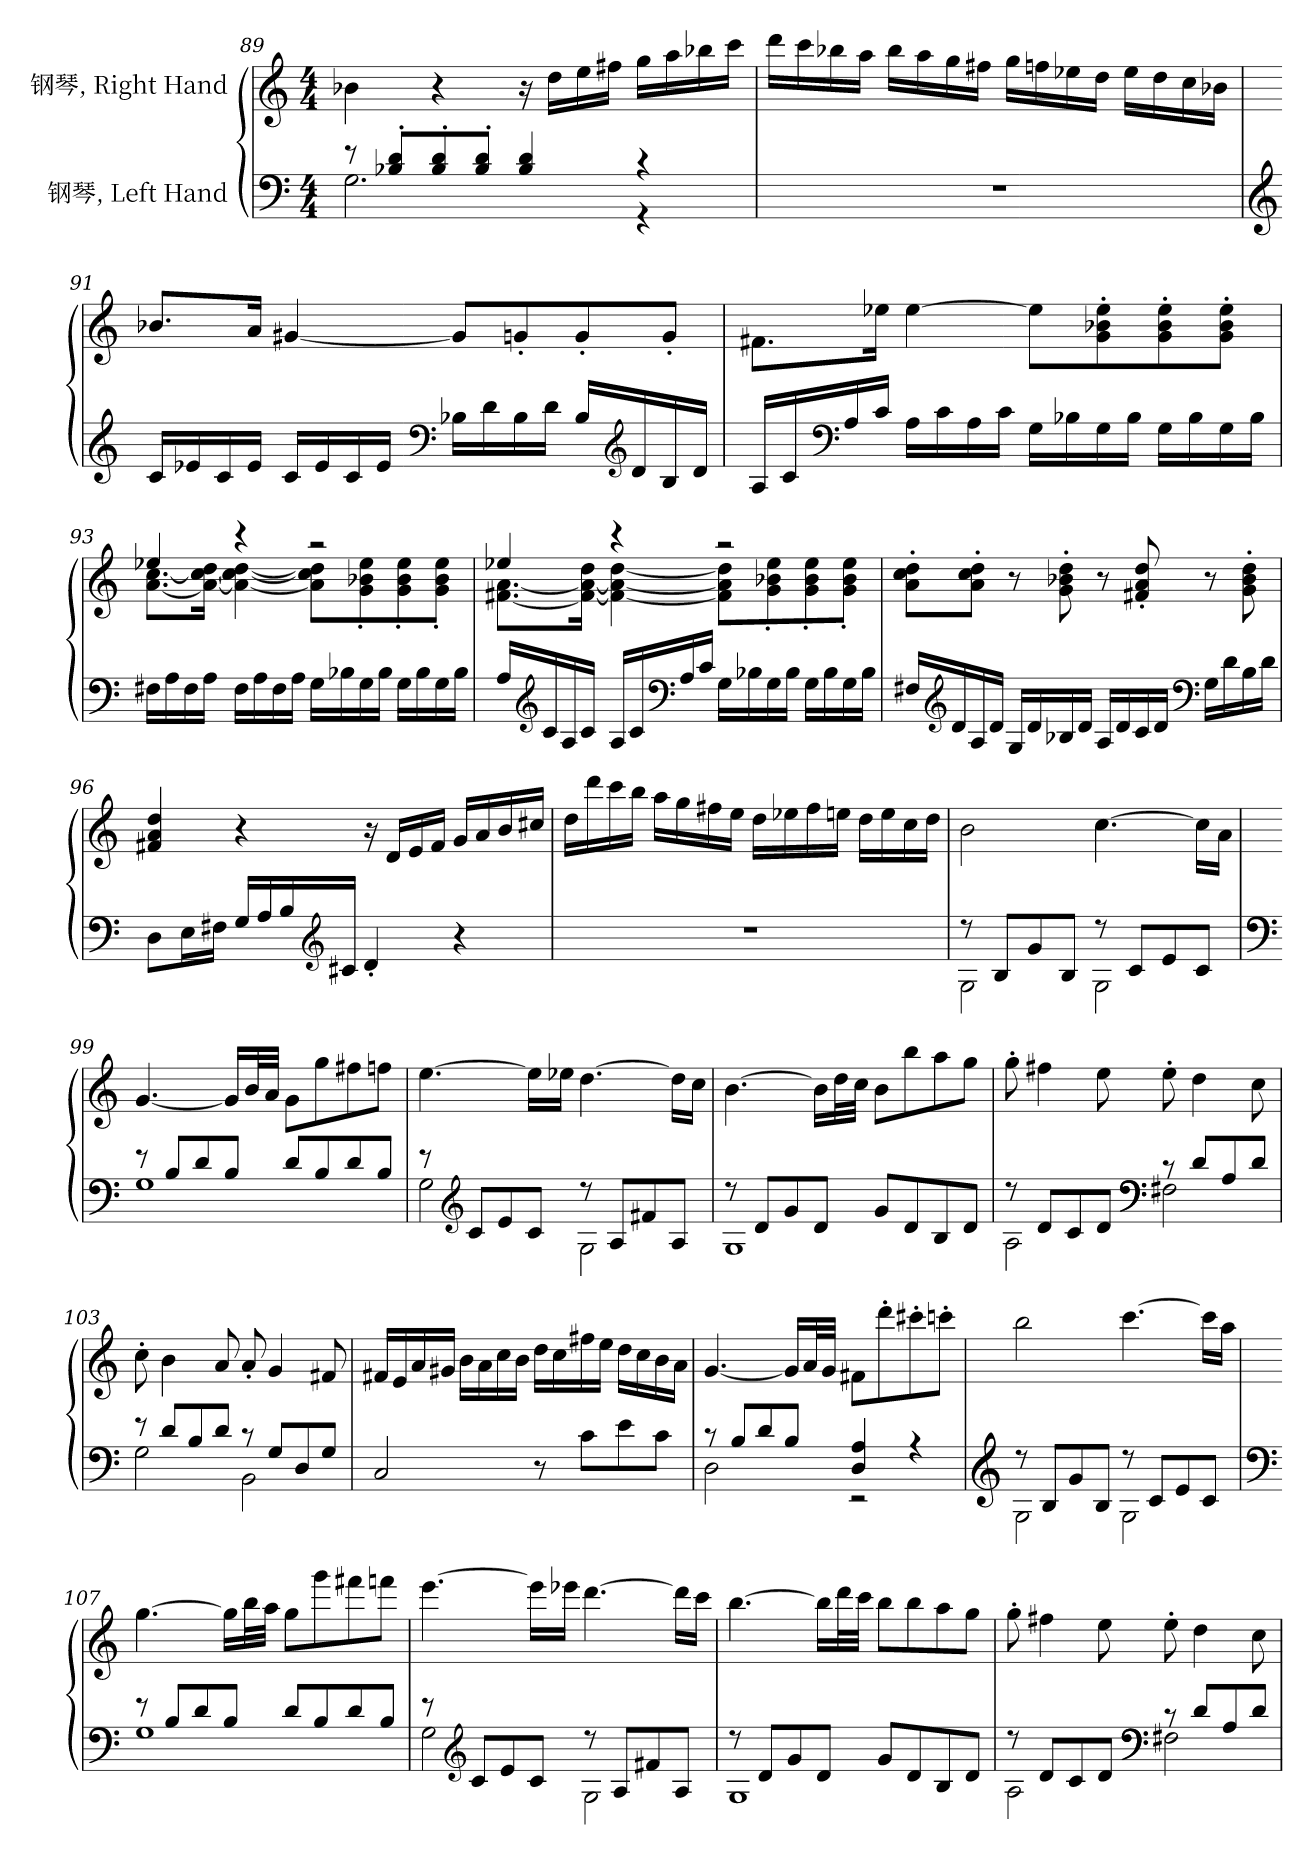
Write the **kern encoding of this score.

**kern	**kern
*part2	*part1
*staff2	*staff1
*I"钢琴, Left Hand	*I"钢琴, Right Hand
!!LO:PB:g=z
*clefF4	*clefG2
*k[]	*k[]
*M4/4	*M4/4
=89	=89
*^	*
8r	2.G\	4b-X\
8B-X/' 8d/'L	.	.
8B-/' 8d/'	.	4r
8B-/' 8d/'J	.	.
4B-/ 4d/	.	16r
*	*	*MM106
.	.	16dd\LL
.	.	16ee\
.	.	16ff#X\JJ
4r	4r	16gg\LL
.	.	16aa\
.	.	16bb-X\
.	.	16ccc\JJ
*v	*v	*
=90	=90
1r	16ddd\LL
.	16ccc\
.	16bb-X\
.	16aa\JJ
.	16bb-\LL
.	16aa\
.	16gg\
.	16ff#X\JJ
.	16gg\LL
.	16ffn\
.	16ee-X\
.	16dd\JJ
.	16ee-\LL
.	16dd\
.	16cc\
.	16b-X\JJ
!!LO:LB:g=z
=91	=91
*clefG2	*
*	*MM96
16c/LL	8.b-X/L
16e-X/	.
16c/	.
16e-/JJ	16a/Jk
16c/LL	[4g#X/
16e-/	.
16c/	.
16e-/JJ	.
*clefF4	*
16B-X\LL	8g#/L]
16d\	.
16B-\	8gn'/
16d\JJ	.
16B-/LL	8g'/
*clefG2	*
16d/	.
16B-/	8g'/J
16d/JJ	.
=92	=92
16A/LL	8.f#X\L
16c/	.
*clefF4	*
16A/	.
16c/JJ	16ee-X\Jk
16A\LL	[4ee-\
16c\	.
16A\	.
16c\JJ	.
16G\LL	8ee-\L]
16B-X\	.
16G\	8g\' 8b-X\' 8ee-\'
16B-\JJ	.
16G\LL	8g\' 8b-\' 8ee-\'
16B-\	.
16G\	8g\' 8b-\' 8ee-\'J
16B-\JJ	.
!!LO:LB:g=z
=93	=93
*	*^
16F#X\LL	4ee-X/	[8.a\ [8.cc\L
16A\	.	.
16F#\	.	.
16A\JJ	.	16a\_ 16cc\_ 16dd\Jk
16F#\LL	4r	4a\_ 4cc\_ [4dd\
16A\	.	.
16F#\	.	.
16A\JJ	.	.
16G\LL	2r	8a\] 8cc\] 8dd\]L
16B-X\	.	.
16G\	.	8g\' 8b-X\' 8ee-\'
16B-\JJ	.	.
16G\LL	.	8g\' 8b-\' 8ee-\'
16B-\	.	.
16G\	.	8g\' 8b-\' 8ee-\'J
16B-\JJ	.	.
=94	=94	=94
16A/LL	4ee-X/	[8.f#X\ [8.a\L
*clefG2	*	*
16c/	.	.
16A/	.	.
16c/JJ	.	16f#\_ 16a\_ 16dd\Jk
16A/LL	4r	4f#\_ 4a\_ [4dd\
16c/	.	.
*clefF4	*	*
16A/	.	.
16c/JJ	.	.
16G\LL	2r	8f#\] 8a\] 8dd\]L
16B-X\	.	.
16G\	.	8g\' 8b-X\' 8ee-\'
16B-\JJ	.	.
16G\LL	.	8g\' 8b-\' 8ee-\'
16B-\	.	.
16G\	.	8g\' 8b-\' 8ee-\'J
16B-\JJ	.	.
*	*v	*v
!!LO:LB:g=z
=95	=95
16F#X/LL	8a\' 8cc\' 8dd\'L
*clefG2	*
16d/	.
16A/	8a\' 8cc\' 8dd\'J
16d/JJ	.
16G/LL	8r
16d/	.
16B-X/	8g\' 8b-X\' 8dd\'
16d/JJ	.
16A/LL	8r
16d/	.
16c/	8f#X/' 8a/' 8dd/'
16d/JJ	.
*clefF4	*
16G\LL	8r
16d\	.
16B-\	8g\' 8b-\' 8dd\'
16d\JJ	.
=96	=96
*	*MM102
8D\L	4f#X/ 4a/ 4dd/
16E\L	.
16F#X\JJ	.
16G/LL	4r
16A/	.
16B/	.
*clefG2	*
16c#X/JJ	.
4d'/	16r
.	16d/LL
.	16e/
.	16f#/JJ
4r	16g/LL
.	16a/
.	16b/
.	16cc#X/JJ
!!LO:LB:g=z
=97	=97
*	*MM100
1r	16dd\LL
.	16ddd\
.	16ccc\
.	16bb\JJ
.	16aa\LL
.	16gg\
.	16ff#X\
.	16ee\JJ
*	*MM94
.	16dd\LL
.	16ee-X\
.	16ff#\
.	16een\JJ
*	*MM82
.	16dd\LL
.	16ee\
.	16cc\
.	16dd\JJ
=98	=98
*	*MM98
*^	*
8r	2G\	2b\
8B/L	.	.
8g/	.	.
8B/J	.	.
8r	2G\	[4.cc\
8c/L	.	.
8e/	.	.
8c/J	.	16cc\LL]
.	.	16a\JJ
=99	=99	=99
*clefF4	*	*
8r	1G	[4.g/
8B/L	.	.
8d/	.	.
8B/J	.	16g/LL]
.	.	32b/L
.	.	32a/JJJ
8d/L	.	8g\L
8B/	.	8gg\
8d/	.	8ff#X\
8B/J	.	8ffn\J
!!LO:LB:g=z
=100	=100	=100
8r	2G\	[4.ee\
*clefG2	*	*
8c/L	.	.
8e/	.	.
8c/J	.	16ee\LL]
.	.	16ee-X\JJ
8r	2G\	[4.dd\
8A/L	.	.
8f#X/	.	.
8A/J	.	16dd\LL]
.	.	16cc\JJ
=101	=101	=101
8r	1G	[4.b\
8d/L	.	.
8g/	.	.
8d/J	.	16b\LL]
.	.	32dd\L
.	.	32cc\JJJ
8g/L	.	8b\L
8d/	.	8bb\
8B/	.	8aa\
8d/J	.	8gg\J
=102	=102	=102
8r	2A\	8gg'\
8d/L	.	4ff#X\
8c/	.	.
8d/J	.	8ee\
*clefF4	*	*
8r	2F#X\	8ee'\
8d/L	.	4dd\
8A/	.	.
8d/J	.	8cc\
!!LO:PB:g=z
=103	=103	=103
8r	2G\	8cc'\
8d/L	.	4b\
8B/	.	.
8d/J	.	8a/
8r	2BB\	8a'/
8G/L	.	4g/
8D/	.	.
8G/J	.	8f#X/
*v	*v	*
=104	=104
2C/	16f#X/LL
.	16e/
.	16a/
.	16g#X/JJ
.	16b\LL
.	16a\
.	16cc\
.	16b\JJ
8r	16dd\LL
.	16cc\
8c\L	16ff#X\
.	16ee\JJ
8e\	16dd\LL
.	16cc\
8c\J	16b\
.	16a\JJ
=105	=105
*^	*
8r	2D\	[4.g/
8B/L	.	.
8d/	.	.
8B/J	.	16g/LL]
.	.	32a/L
.	.	32g/JJJ
4D/ 4A/	2r	8f#X\L
.	.	8ddd'\
4r	.	8ccc#X'\
.	.	8cccn'\J
!!LO:LB:g=z
=106	=106	=106
*clefG2	*	*
8r	2G\	2bb\
8B/L	.	.
8g/	.	.
8B/J	.	.
8r	2G\	[4.ccc\
8c/L	.	.
8e/	.	.
8c/J	.	16ccc\LL]
.	.	16aa\JJ
=107	=107	=107
*clefF4	*	*
8r	1G	[4.gg\
8B/L	.	.
8d/	.	.
8B/J	.	16gg\LL]
.	.	32bb\L
.	.	32aa\JJJ
8d/L	.	8gg\L
8B/	.	8ggg\
8d/	.	8fff#X\
8B/J	.	8fffn\J
=108	=108	=108
8r	2G\	[4.eee\
*clefG2	*	*
8c/L	.	.
8e/	.	.
8c/J	.	16eee\LL]
.	.	16eee-X\JJ
8r	2G\	[4.ddd\
8A/L	.	.
8f#X/	.	.
8A/J	.	16ddd\LL]
.	.	16ccc\JJ
!!LO:LB:g=z
=109	=109	=109
8r	1G	[4.bb\
8d/L	.	.
8g/	.	.
8d/J	.	16bb\LL]
.	.	32ddd\L
.	.	32ccc\JJJ
8g/L	.	8bb\L
8d/	.	8bb\
8B/	.	8aa\
8d/J	.	8gg\J
=110	=110	=110
8r	2A\	8gg'\
8d/L	.	4ff#X\
8c/	.	.
8d/J	.	8ee\
*clefF4	*	*
8r	2F#X\	8ee'\
8d/L	.	4dd\
8A/	.	.
8d/J	.	8cc\
*v	*v	*
=	=
*-	*-
